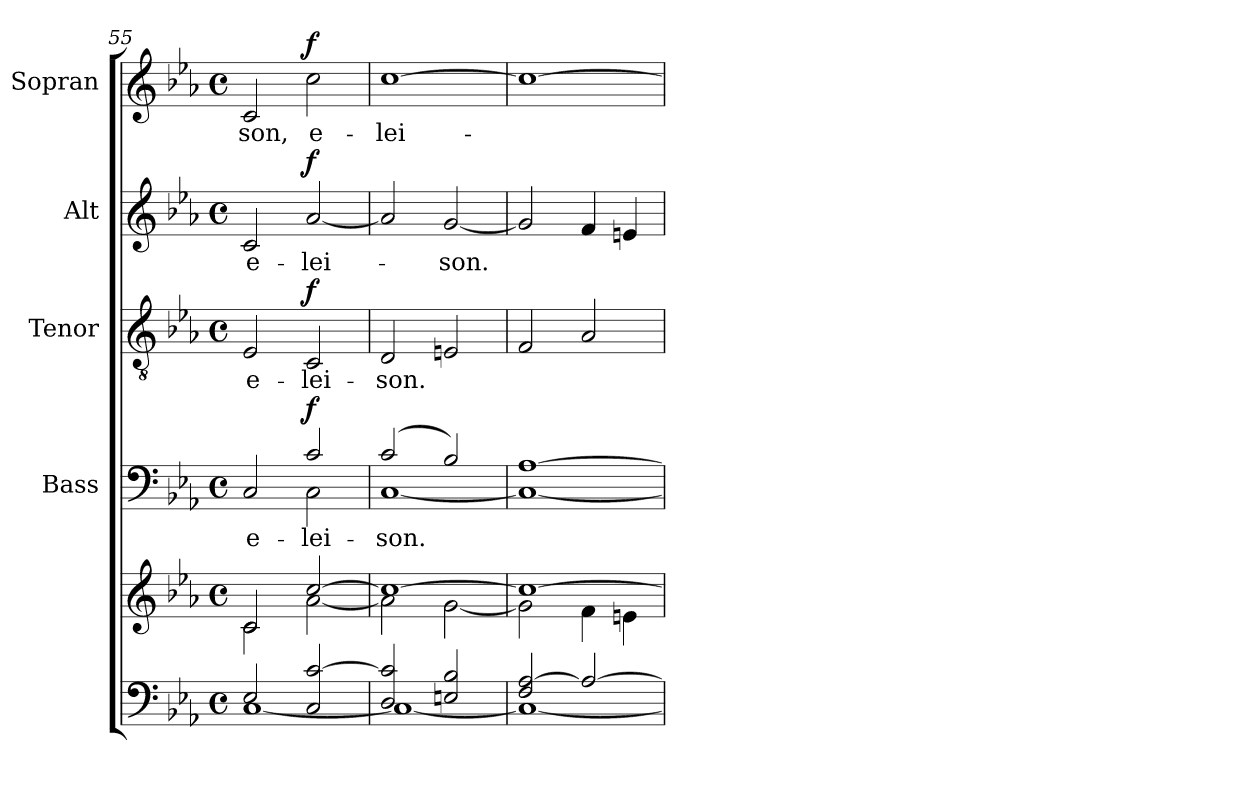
**kern	**kern	**kern	**text	**dynam	**kern	**text	**dynam	**kern	**text	**dynam	**kern	**text	**dynam
*part5	*part5	*part4	*part4	*part4	*part3	*part3	*part3	*part2	*part2	*part2	*part1	*part1	*part1
*staff6	*staff5	*staff4	*staff4	*staff4	*staff3	*staff3	*staff3	*staff2	*staff2	*staff2	*staff1	*staff1	*staff1
*	*	*I"Bass	*	*	*I"Tenor	*	*	*I"Alt	*	*	*I"Sopran	*	*
*	*	*I'B.	*	*	*I'T.	*	*	*I'A.	*	*	*I'S.	*	*
*clefF4	*clefG2	*clefF4	*	*	*clefGv2	*	*	*clefG2	*	*	*clefG2	*	*
*k[b-e-a-]	*k[b-e-a-]	*k[b-e-a-]	*	*	*k[b-e-a-]	*	*	*k[b-e-a-]	*	*	*k[b-e-a-]	*	*
*E-:	*E-:	*E-:	*	*	*E-:	*	*	*E-:	*	*	*E-:	*	*
*M4/4	*M4/4	*M4/4	*	*	*M4/4	*	*	*M4/4	*	*	*M4/4	*	*
*met(c)	*met(c)	*met(c)	*	*	*met(c)	*	*	*met(c)	*	*	*met(c)	*	*
=55	=55	=55	=55	=55	=55	=55	=55	=55	=55	=55	=55	=55	=55
*^	*^	*	*	*	*	*	*	*	*	*	*	*	*
!	!	!	!	!	!LO:LY:b	!	!	!LO:LY:b	!	!	!LO:LY:b	!	!	!LO:LY:b	!
*	*	*	*	*^	*	*	*	*	*	*	*	*	*	*	*
2E-/	[<1C	2c/	2c\	2C/	2ryy	e-	.	2E-/	e-	.	2c/	e-	.	2c/	-son,	.
!	!	!	!	!	!	!LO:LY:b	!LO:DY:a	!	!LO:LY:b	!LO:DY:a	!	!LO:LY:b	!LO:DY:a	!	!LO:LY:b	!LO:DY:a
2C/ [>2c/	.	[>2cc/	[<2a-\	2c/	2C\	-lei-	f	2C/	-lei-	f	[2a-/	-lei-	f	2cc\	e-	f
=56	=56	=56	=56	=56	=56	=56	=56	=56	=56	=56	=56	=56	=56	=56	=56	=56
!	!	!	!	!	!	!LO:LY:b	!	!	!LO:LY:b	!	!	!	!	!	!LO:LY:b	!
2D/ 2c/]	1C_	1cc_	2a-\]	(2c/	[<1C	-son.	.	2D/	-son.	.	2a-/]	.	.	[1cc	-lei-	.
!	!	!	!	!	!	!	!	!	!	!	!	!LO:LY:b	!	!	!	!
2En/ 2B-/	.	.	[<2g\	2B-/)	.	.	.	2En/	.	.	[2g/	-son.	.	.	.	.
=57	=57	=57	=57	=57	=57	=57	=57	=57	=57	=57	=57	=57	=57	=57	=57	=57
2F/ [>2A-/	1C_	1cc_	2g\]	[>1A-	1C_	.	.	2F/	.	.	2g/]	.	.	1cc_	.	.
2A-/_	.	.	4f\	.	.	.	.	2A-/	.	.	4f/	.	.	.	.	.
.	.	.	4en\	.	.	.	.	.	.	.	4en/	.	.	.	.	.
*v	*v	*	*	*v	*v	*	*	*	*	*	*	*	*	*	*	*
*	*v	*v	*	*	*	*	*	*	*	*	*	*	*	*
=	=	=	=	=	=	=	=	=	=	=	=	=	=
*-	*-	*-	*-	*-	*-	*-	*-	*-	*-	*-	*-	*-	*-
